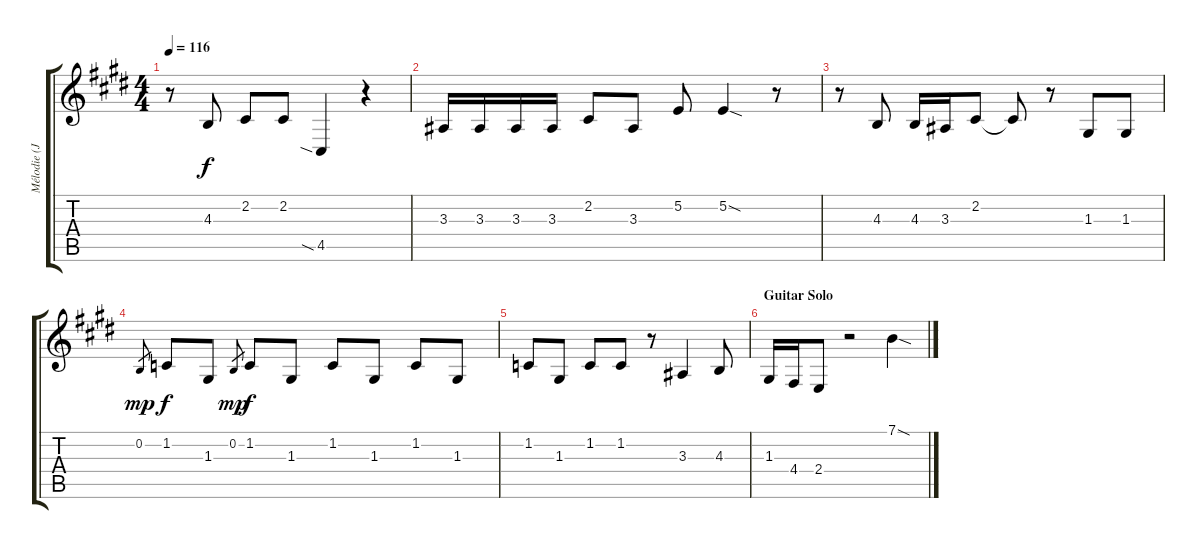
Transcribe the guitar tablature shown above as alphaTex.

\track ("Mélodie (Jeff)" "Mélodie (J") {instrument lead6voice}
\staff {score tabs}
\tuning (E4 B3 G3 D3 A2 E2) {hide}
\ts (4 4)
\tempo 116
\clef g2
\ks e
r.8{dy f} 4.3.8 2.2.8 2.2.8 4.5{sia}.4 r.4 |
3.3.16 3.3.16 3.3.16 3.3.16 2.2.8 3.3.8 5.2.8 5.2{sod}.4 r.8 |
r.8 4.3.8 4.3.16 3.3.16 2.2.8 2.2{t}.8 r.8 1.3.8 1.3.8 |
0.2.8{gr dy mp} 1.2.8{dy f} 1.3.8 0.2.8{gr dy mp} 1.2.8{dy f} 1.3.8 1.2.8 1.3.8 1.2.8 1.3.8 |
1.2.8 1.3.8 1.2.8 1.2.8 r.8 3.3.4 4.3.8 |
\section ("" "Guitar Solo")
1.3.16 4.4.16 2.4.8 r.2 7.1{sod}.4
